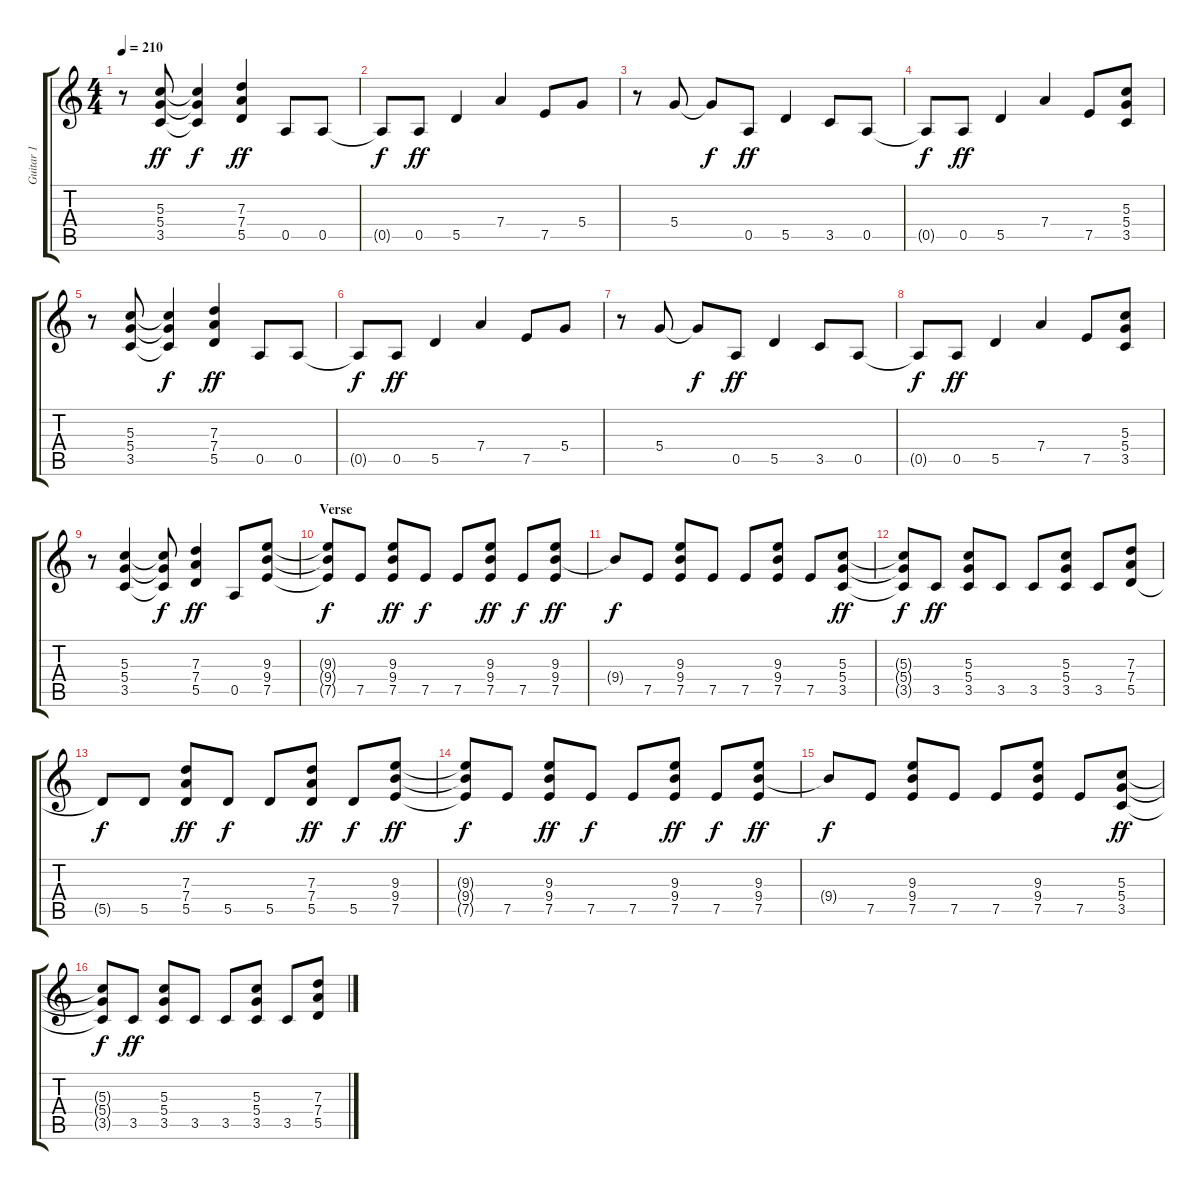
\track ("Guitar 1" "Guitar 1") {instrument overdrivenguitar}
\staff {score tabs}
\tuning (E4 B3 G3 D3 A2 E2) {hide}
\ts (4 4)
\tempo 210
\clef g2
\ks c
r.8{dy ff} (5.3 5.4 3.5).8 (5.3{t} 5.4{t} 3.5{t}).4{dy f} (7.3 7.4 5.5).4{dy ff} 0.5.8 0.5.8 |
0.5{t}.8{dy f} 0.5.8{dy ff} 5.5.4 7.4.4 7.5.8 5.4.8 |
r.8 5.4.8 5.4{t}.8{dy f} 0.5.8{dy ff} 5.5.4 3.5.8 0.5.8 |
0.5{t}.8{dy f} 0.5.8{dy ff} 5.5.4 7.4.4 7.5.8 (5.3 5.4 3.5).8 |
r.8 (5.3 5.4 3.5).8 (5.3{t} 5.4{t} 3.5{t}).4{dy f} (7.3 7.4 5.5).4{dy ff} 0.5.8 0.5.8 |
0.5{t}.8{dy f} 0.5.8{dy ff} 5.5.4 7.4.4 7.5.8 5.4.8 |
r.8 5.4.8 5.4{t}.8{dy f} 0.5.8{dy ff} 5.5.4 3.5.8 0.5.8 |
0.5{t}.8{dy f} 0.5.8{dy ff} 5.5.4 7.4.4 7.5.8 (5.3 5.4 3.5).8 |
r.8 (5.3 5.4 3.5).4 (5.3{t} 5.4{t} 3.5{t}).8{dy f} (7.3 7.4 5.5).4{dy ff} 0.5.8 (9.3 9.4 7.5).8 |
\section ("" "Verse")
(9.3{t} 9.4{t} 7.5{t}).8{dy f} 7.5.8 (9.3 9.4 7.5).8{dy ff} 7.5.8{dy f} 7.5.8 (9.3 9.4 7.5).8{dy ff} 7.5.8{dy f} (9.3 9.4 7.5).8{dy ff} |
9.4{t}.8{dy f} 7.5.8 (9.3 9.4 7.5).8 7.5.8 7.5.8 (9.3 9.4 7.5).8 7.5.8 (5.3 5.4 3.5).8{dy ff} |
(5.3{t} 5.4{t} 3.5{t}).8{dy f} 3.5.8{dy ff} (5.3 5.4 3.5).8 3.5.8 3.5.8 (5.3 5.4 3.5).8 3.5.8 (7.3 7.4 5.5).8 |
5.5{t}.8{dy f} 5.5.8 (7.3 7.4 5.5).8{dy ff} 5.5.8{dy f} 5.5.8 (7.3 7.4 5.5).8{dy ff} 5.5.8{dy f} (9.3 9.4 7.5).8{dy ff} |
(9.3{t} 9.4{t} 7.5{t}).8{dy f} 7.5.8 (9.3 9.4 7.5).8{dy ff} 7.5.8{dy f} 7.5.8 (9.3 9.4 7.5).8{dy ff} 7.5.8{dy f} (9.3 9.4 7.5).8{dy ff} |
9.4{t}.8{dy f} 7.5.8 (9.3 9.4 7.5).8 7.5.8 7.5.8 (9.3 9.4 7.5).8 7.5.8 (5.3 5.4 3.5).8{dy ff} |
(5.3{t} 5.4{t} 3.5{t}).8{dy f} 3.5.8{dy ff} (5.3 5.4 3.5).8 3.5.8 3.5.8 (5.3 5.4 3.5).8 3.5.8 (7.3 7.4 5.5).8
